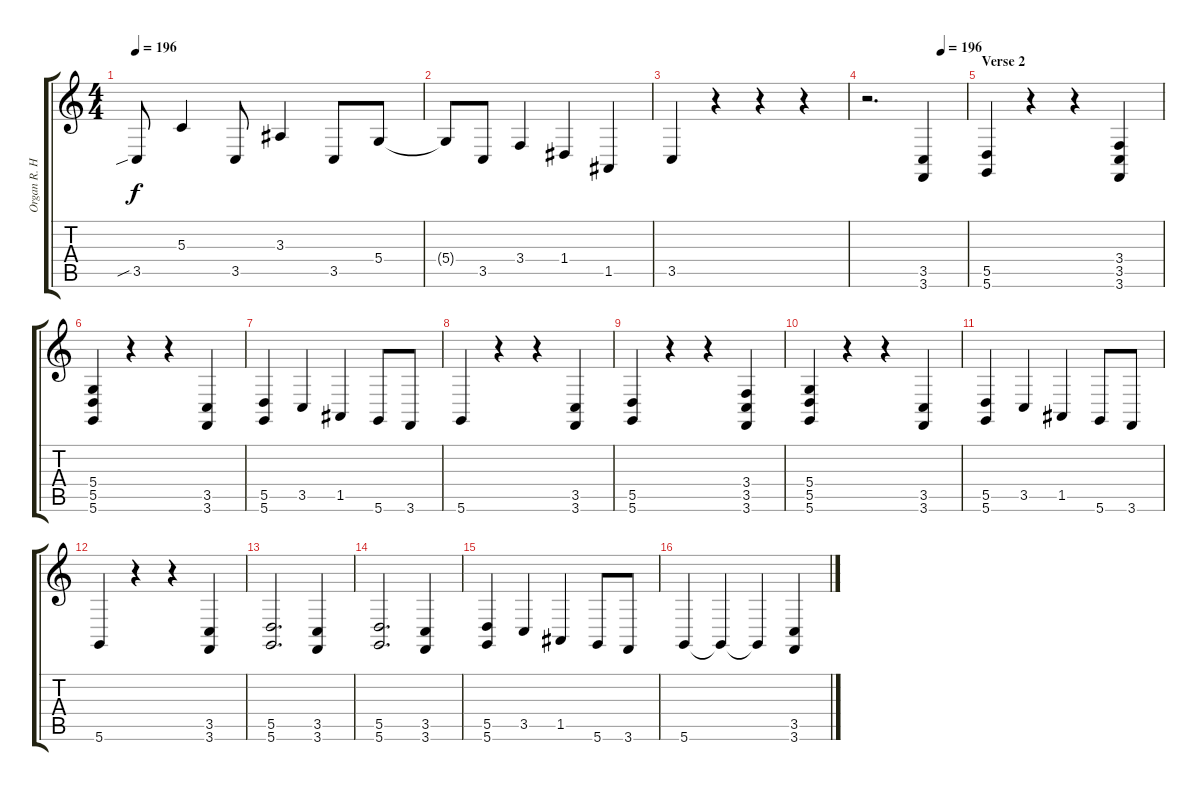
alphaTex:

\track ("Organ R. Hand (J. Lord)" "Organ R. H") {instrument drawbarorgan}
\staff {score tabs}
\tuning (E4 B3 G3 D3 A2 D2) {hide}
\ts (4 4)
\tempo 196
\clef g2
\ks c
3.5{sib}.8{dy f} 5.3.4 3.5.8 3.3.4 3.5.8 5.4.8 |
5.4{t}.8 3.5.8 3.4.4 1.4.4 1.5.4 |
3.5.4 r.4 r.4 r.4 |
\tempo (196 0.75)
r.2{d} (3.5 3.6).4{volume 11 balance 1} |
\section ("" "Verse 2")
(5.5 5.6).4 r.4 r.4 (3.4 3.5 3.6).4 |
(5.4 5.5 5.6).4 r.4 r.4 (3.5 3.6).4 |
(5.5 5.6).4 3.5.4 1.5.4 5.6.8 3.6.8 |
5.6.4 r.4 r.4 (3.5 3.6).4 |
(5.5 5.6).4 r.4 r.4 (3.4 3.5 3.6).4 |
(5.4 5.5 5.6).4 r.4 r.4 (3.5 3.6).4 |
(5.5 5.6).4 3.5.4 1.5.4 5.6.8 3.6.8 |
5.6.4 r.4 r.4 (3.5 3.6).4 |
(5.5 5.6).2{d} (3.5 3.6).4 |
(5.5 5.6).2{d} (3.5 3.6).4 |
(5.5 5.6).4 3.5.4 1.5.4 5.6.8 3.6.8 |
5.6.4 5.6{t}.4 5.6{t}.4 (3.5 3.6).4
